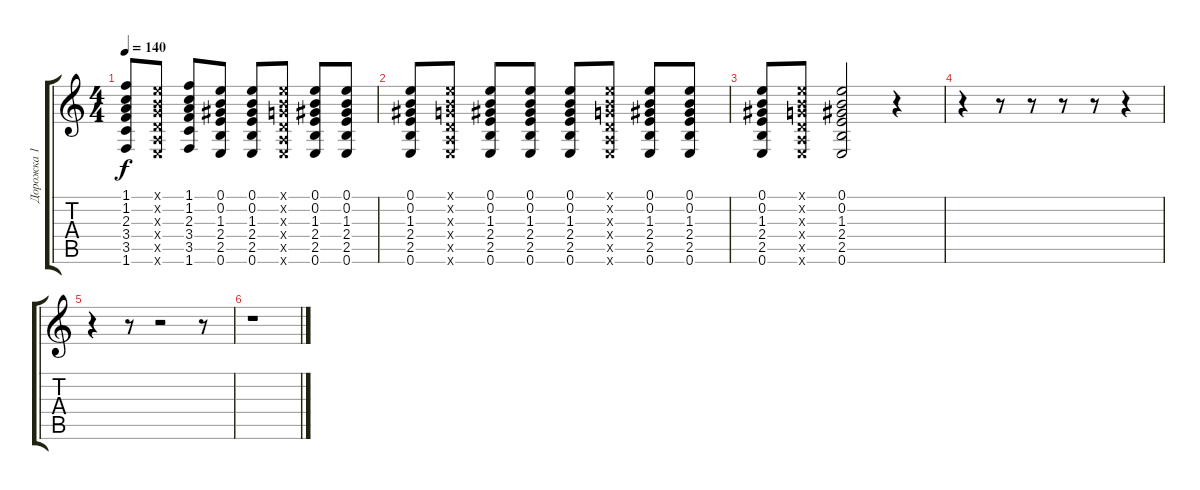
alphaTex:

\track ("Дорожка 1" "Дорожка 1") {instrument acousticguitarsteel}
\staff {score tabs}
\tuning (E4 B3 G3 D3 A2 E2) {hide}
\ts (4 4)
\tempo 140
\clef g2
\ks c
(1.1 1.2 2.3 3.4 3.5 1.6).8{dy f} (0.1{x} 0.2{x} 0.3{x} 0.4{x} 0.5{x} 0.6{x}).8 (1.1 1.2 2.3 3.4 3.5 1.6).8 (0.1 0.2 1.3 2.4 2.5 0.6).8 (0.1 0.2 1.3 2.4 2.5 0.6).8 (0.1{x} 0.2{x} 0.3{x} 0.4{x} 0.5{x} 0.6{x}).8 (0.1 0.2 1.3 2.4 2.5 0.6).8 (0.1 0.2 1.3 2.4 2.5 0.6).8 |
(0.1 0.2 1.3 2.4 2.5 0.6).8 (0.1{x} 0.2{x} 0.3{x} 0.4{x} 0.5{x} 0.6{x}).8 (0.1 0.2 1.3 2.4 2.5 0.6).8 (0.1 0.2 1.3 2.4 2.5 0.6).8 (0.1 0.2 1.3 2.4 2.5 0.6).8 (0.1{x} 0.2{x} 0.3{x} 0.4{x} 0.5{x} 0.6{x}).8 (0.1 0.2 1.3 2.4 2.5 0.6).8 (0.1 0.2 1.3 2.4 2.5 0.6).8 |
(0.1 0.2 1.3 2.4 2.5 0.6).8 (0.1{x} 0.2{x} 0.3{x} 0.4{x} 0.5{x} 0.6{x}).8 (0.1 0.2 1.3 2.4 2.5 0.6).2 r.4 |
r.4 r.8 r.8 r.8 r.8 r.4 |
r.4 r.8 r.2 r.8 |
r.1
